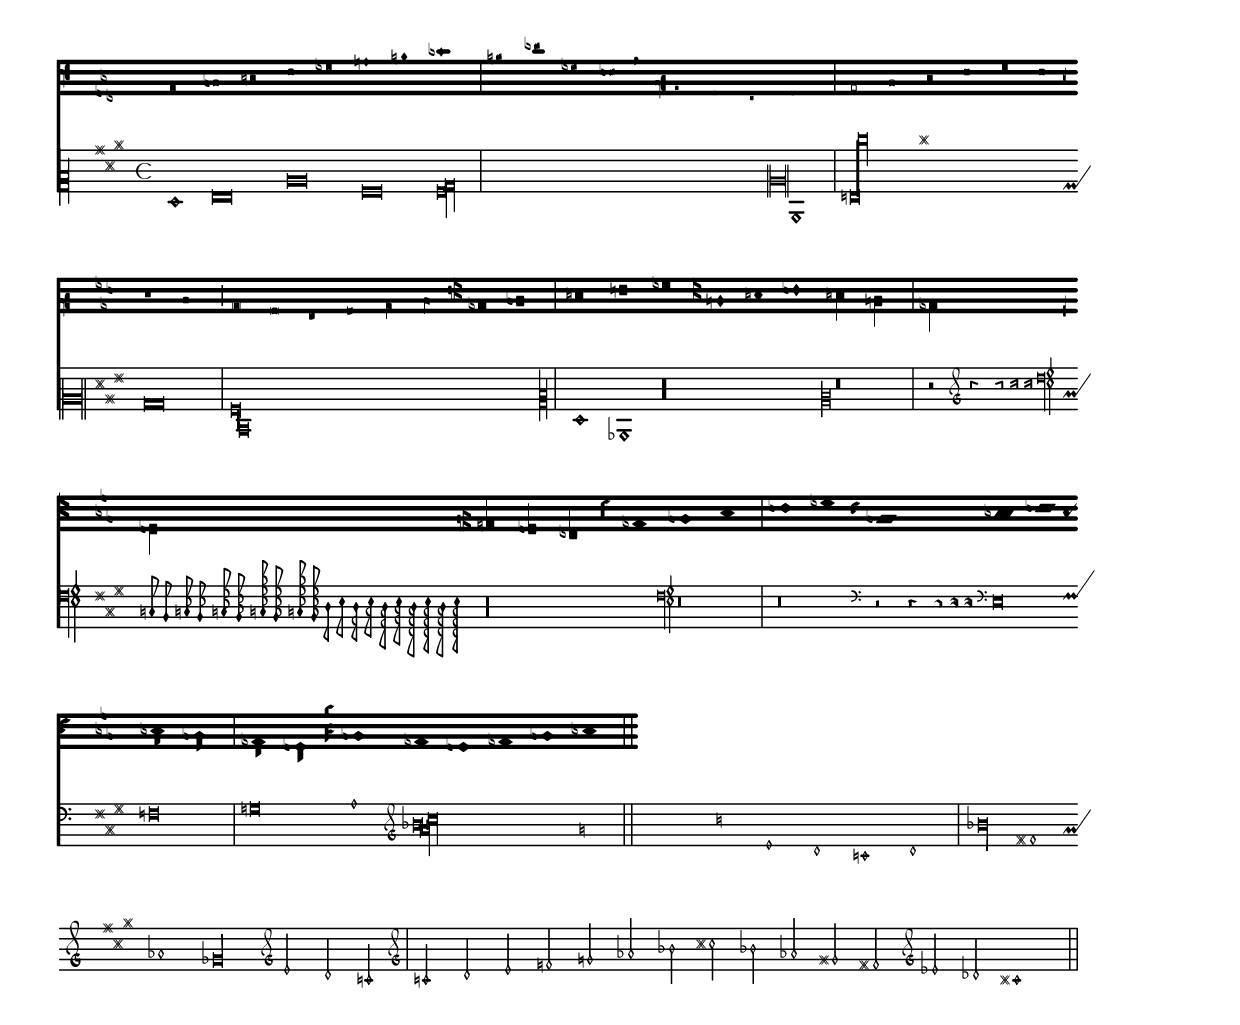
%% This file is in the public domain.
\version "2.15.9"

\header {
  lsrtags = "ancient-notation, symbols-and-glyphs"

  texidoc = "
Shown here are many (all?) of the symbols that are included in
LilyPond's support for ancient notation.
"
  doctitle = "Ancient fonts"
}

upperStaff = \new VaticanaStaff = "upperStaff" <<
  \context VaticanaVoice <<
    \transpose c c {

      \override NoteHead #'style = #'vaticana.punctum
      \key es \major
      \clef "vaticana-fa2"
      c1 des e f ges

      \override NoteHead #'style = #'vaticana.inclinatum
      a! b ces'
      \bar "|"
      % \break % 1 (8*1)

      \override NoteHead #'style = #'vaticana.quilisma
      b! des'! ges! fes!
      \breathe
      \clef "vaticana-fa1"
      \override NoteHead #'style = #'vaticana.plica
      es d
      \override NoteHead #'style = #'vaticana.reverse.plica
      c d
      \bar "|"
      % \break %2 (8*1)

      \override NoteHead #'style = #'vaticana.punctum.cavum
      es f
      \override NoteHead #'style = #'vaticana.lpes
      g as
      \override NoteHead #'style = #'vaticana.upes
      bes as
      \override NoteHead #'style = #'vaticana.vupes
      g f
      \override NoteHead #'style = #'vaticana.linea.punctum
      \once \override Staff.BarLine #'bar-extent = #'(-1 . 1) \bar "|"
      % \break % 3 (8*1)

      es d
      \override NoteHead #'style = #'vaticana.epiphonus
      c d
      \override NoteHead #'style = #'vaticana.cephalicus
      es f

      \override Staff.KeySignature #'glyph-name-alist = #alteration-medicaea-glyph-name-alist
      \override Staff.Accidental #'glyph-name-alist = #alteration-medicaea-glyph-name-alist
      \override Staff.Custos #'style = #'medicaea
      \override NoteHead #'style = #'medicaea.punctum
      \clef "medicaea-fa2"
      ces des
      \bar "|"
      % \break % 4 (8*1)

      e! f! ges
      \clef "medicaea-do2"
      \override NoteHead #'style = #'medicaea.inclinatum
      a! b! ces'
      \override NoteHead #'style = #'medicaea.virga
      b! a!
      \bar "|"
      % \break % 5 (8*1)

      ges fes
      \clef "medicaea-fa1"
      \override NoteHead #'style = #'medicaea.rvirga
      e des ces

      \override Staff.KeySignature #'glyph-name-alist = #alteration-hufnagel-glyph-name-alist
      \override Staff.Accidental #'glyph-name-alist = #alteration-hufnagel-glyph-name-alist
      \override Staff.Custos #'style = #'hufnagel
      \override NoteHead #'style = #'hufnagel.punctum
      \clef "hufnagel-fa2"
      ces des es
      \bar "|"
      % \break % 6 (8*1)

      fes ges
      \clef "hufnagel-do2"
      \override NoteHead #'style = #'hufnagel.lpes
      as! bes! ces'
      \override NoteHead #'style = #'hufnagel.virga
      bes! as!
      \bar "|"
      % \break % 7 (8*1)

      ges! fes!
      \clef "hufnagel-do-fa"
      \override NoteHead #'style = #'hufnagel.punctum
      es! des ces des! es! fes!
      \bar "||"
      % \break % 8 (8*1)

      s32*1
      % \break % 12 (32*1)
    }
  >>
>>

lowerStaff = \new MensuralStaff = "lowerStaff" <<
  \context MensuralVoice <<
    \transpose c c {

      \key a \major
      cis'1 d'\breve gis'\breve e'\breve \[ e'\longa fis'\longa \]
      \set Staff.forceClef = ##t
      \clef "neomensural-c2"
      cis1
      \bar "|"
      % \break % 2 (16*1)

      \[ g\breve dis''\longa \]
      b\breve \[ a\longa d\longa \]
      \clef "petrucci-c2"
      % \break % 4 (16*1)

      fis1 ces1
      \clef "petrucci-c2"
      r\longa
      \set Staff.forceClef = ##t
      \clef "mensural-c2"
      r\breve
      \bar "|"
      % \break % 5 (8*1)

      r2
      \clef "mensural-g"
      r4 r8 r16 r16
      \override NoteHead #'style = #'mensural
      \override Rest #'style = #'mensural
      \clef "petrucci-f"
      c8 b, c16 b, c32 b, c64 b, c64 b,
      d8 e d16 e d32 e d64 e d64 e
      r\longa
      \set Staff.forceClef = ##t
      \clef "petrucci-f"
      r\breve
      \bar "|"
      % \break % 6 (8*1)

      r\breve
      \clef "mensural-f"
      r2 r4 r8 r16 r16

      \set Staff.forceClef = ##t
      \clef "mensural-f"
      e\breve f g a1
      \clef "mensural-g"
      % \break % 7 (8*1)

      \[ bes'!\longa a'!\longa c''!\longa \]
      e'1 d' c' d' \bar "|"
      \bar "|"
      % \break % 9 (16*1)

      bes'!\longa fis'!1 as'!1 ges'!\longa % lig
      \set Staff.forceClef = ##t
      \clef "mensural-g"
      e'2 d' c' \bar "|"
      % \break % 11 (16*1)

      \set Staff.forceClef = ##t
      \clef "petrucci-g"
      c'2 d' e' f'
      \clef "petrucci-g"
      g' as'! bes'! cis''!
      bes'! as'! gis'! fis'!
      \set Staff.forceClef = ##t
      \clef "mensural-g"
      es'! des'! cis'!1 \bar "||"
      % \break % 12 (8*1)
    }
  >>
>>

\paper {
  line-thickness = #(/ staff-space 5.0)
}

\score {
  <<
    \upperStaff
    \lowerStaff
  >>
  \layout {
    indent = 0.0
    line-width = 17.25\cm
    \context {
      \Score
      timing = ##f
    }
    \context {
      \MensuralVoice
      \override NoteHead #'style = #'neomensural
      \override Rest #'style = #'neomensural
      \override Flag #'style = #'mensural
      \override Stem #'thickness = #1.0
    }
    \context {
      \MensuralStaff
      \revert  BarLine #'transparent
      \override KeySignature #'glyph-name-alist = #alteration-mensural-glyph-name-alist
      clefGlyph = #"clefs.petrucci.c2"
    }
    \context {
      \VaticanaStaff
      \revert  BarLine #'transparent
      \override StaffSymbol #'thickness = #2.0
      \override KeySignature #'glyph-name-alist = #alteration-vaticana-glyph-name-alist
      \override Custos #'neutral-position = #4
    }
  }
}

